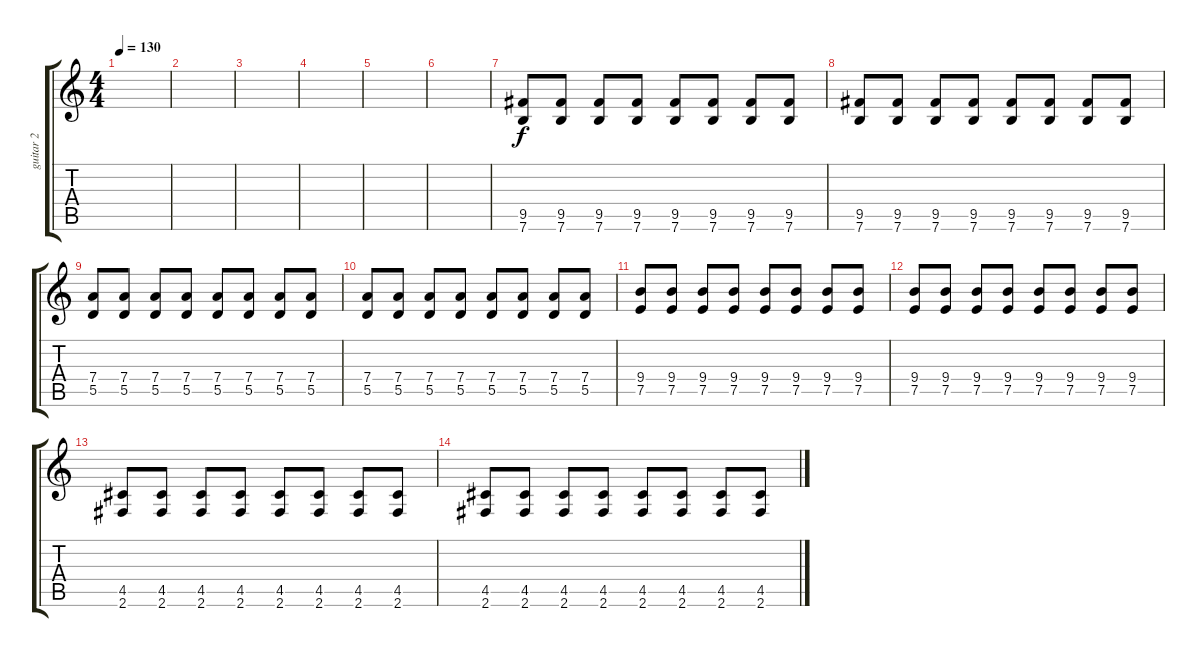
\track ("guitar 2" "guitar 2") {instrument distortionguitar}
\staff {score tabs}
\tuning (E4 B3 G3 D3 A2 E2) {hide}
\ts (4 4)
\tempo 130
\clef g2
\ks c
|
|
|
|
|
|
(9.5 7.6).8 (9.5 7.6).8 (9.5 7.6).8 (9.5 7.6).8 (9.5 7.6).8 (9.5 7.6).8 (9.5 7.6).8 (9.5 7.6).8 |
(9.5 7.6).8 (9.5 7.6).8 (9.5 7.6).8 (9.5 7.6).8 (9.5 7.6).8 (9.5 7.6).8 (9.5 7.6).8 (9.5 7.6).8 |
(7.4 5.5).8 (7.4 5.5).8 (7.4 5.5).8 (7.4 5.5).8 (7.4 5.5).8 (7.4 5.5).8 (7.4 5.5).8 (7.4 5.5).8 |
(7.4 5.5).8 (7.4 5.5).8 (7.4 5.5).8 (7.4 5.5).8 (7.4 5.5).8 (7.4 5.5).8 (7.4 5.5).8 (7.4 5.5).8 |
(9.4 7.5).8 (9.4 7.5).8 (9.4 7.5).8 (9.4 7.5).8 (9.4 7.5).8 (9.4 7.5).8 (9.4 7.5).8 (9.4 7.5).8 |
(9.4 7.5).8 (9.4 7.5).8 (9.4 7.5).8 (9.4 7.5).8 (9.4 7.5).8 (9.4 7.5).8 (9.4 7.5).8 (9.4 7.5).8 |
(4.5 2.6).8 (4.5 2.6).8 (4.5 2.6).8 (4.5 2.6).8 (4.5 2.6).8 (4.5 2.6).8 (4.5 2.6).8 (4.5 2.6).8 |
(4.5 2.6).8 (4.5 2.6).8 (4.5 2.6).8 (4.5 2.6).8 (4.5 2.6).8 (4.5 2.6).8 (4.5 2.6).8 (4.5 2.6).8
